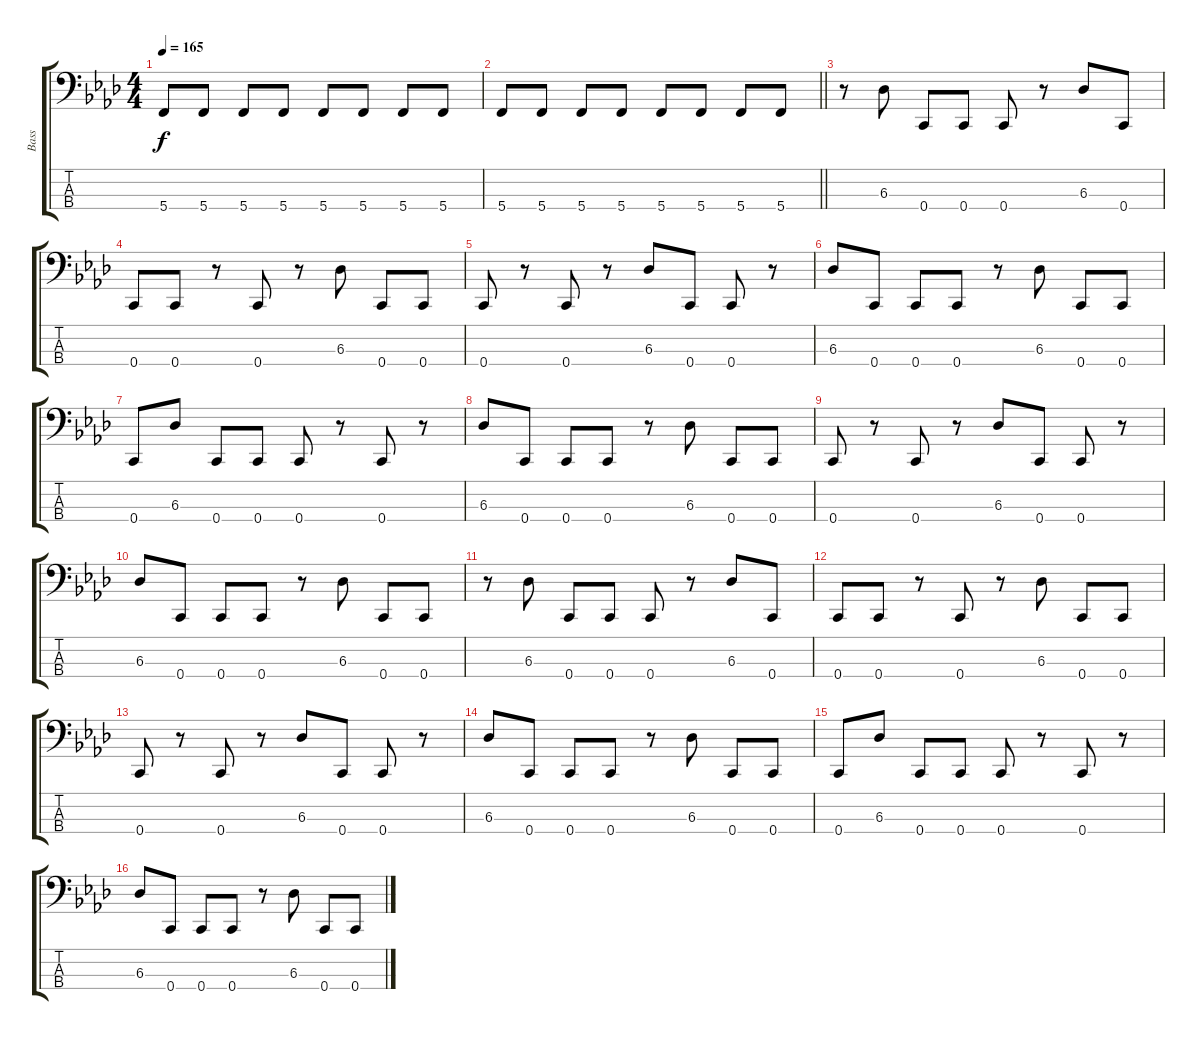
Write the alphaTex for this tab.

\track ("Bass" "Bass") {instrument electricbasspick}
\staff {score tabs}
\tuning (F2 C2 G1 C1) {hide}
\ts (4 4)
\tempo 165
\clef f4
\ks ab
5.4.8{dy f} 5.4.8 5.4.8 5.4.8 5.4.8 5.4.8 5.4.8 5.4.8 |
\barLineRight lightlight
5.4.8 5.4.8 5.4.8 5.4.8 5.4.8 5.4.8 5.4.8 5.4.8 |
\section ("" "")
r.8 6.3.8 0.4.8 0.4.8 0.4.8 r.8 6.3.8 0.4.8 |
0.4.8 0.4.8 r.8 0.4.8 r.8 6.3.8 0.4.8 0.4.8 |
0.4.8 r.8 0.4.8 r.8 6.3.8 0.4.8 0.4.8 r.8 |
6.3.8 0.4.8 0.4.8 0.4.8 r.8 6.3.8 0.4.8 0.4.8 |
0.4.8 6.3.8 0.4.8 0.4.8 0.4.8 r.8 0.4.8 r.8 |
6.3.8 0.4.8 0.4.8 0.4.8 r.8 6.3.8 0.4.8 0.4.8 |
0.4.8 r.8 0.4.8 r.8 6.3.8 0.4.8 0.4.8 r.8 |
6.3.8 0.4.8 0.4.8 0.4.8 r.8 6.3.8 0.4.8 0.4.8 |
r.8 6.3.8 0.4.8 0.4.8 0.4.8 r.8 6.3.8 0.4.8 |
0.4.8 0.4.8 r.8 0.4.8 r.8 6.3.8 0.4.8 0.4.8 |
0.4.8 r.8 0.4.8 r.8 6.3.8 0.4.8 0.4.8 r.8 |
6.3.8 0.4.8 0.4.8 0.4.8 r.8 6.3.8 0.4.8 0.4.8 |
0.4.8 6.3.8 0.4.8 0.4.8 0.4.8 r.8 0.4.8 r.8 |
6.3.8 0.4.8 0.4.8 0.4.8 r.8 6.3.8 0.4.8 0.4.8
